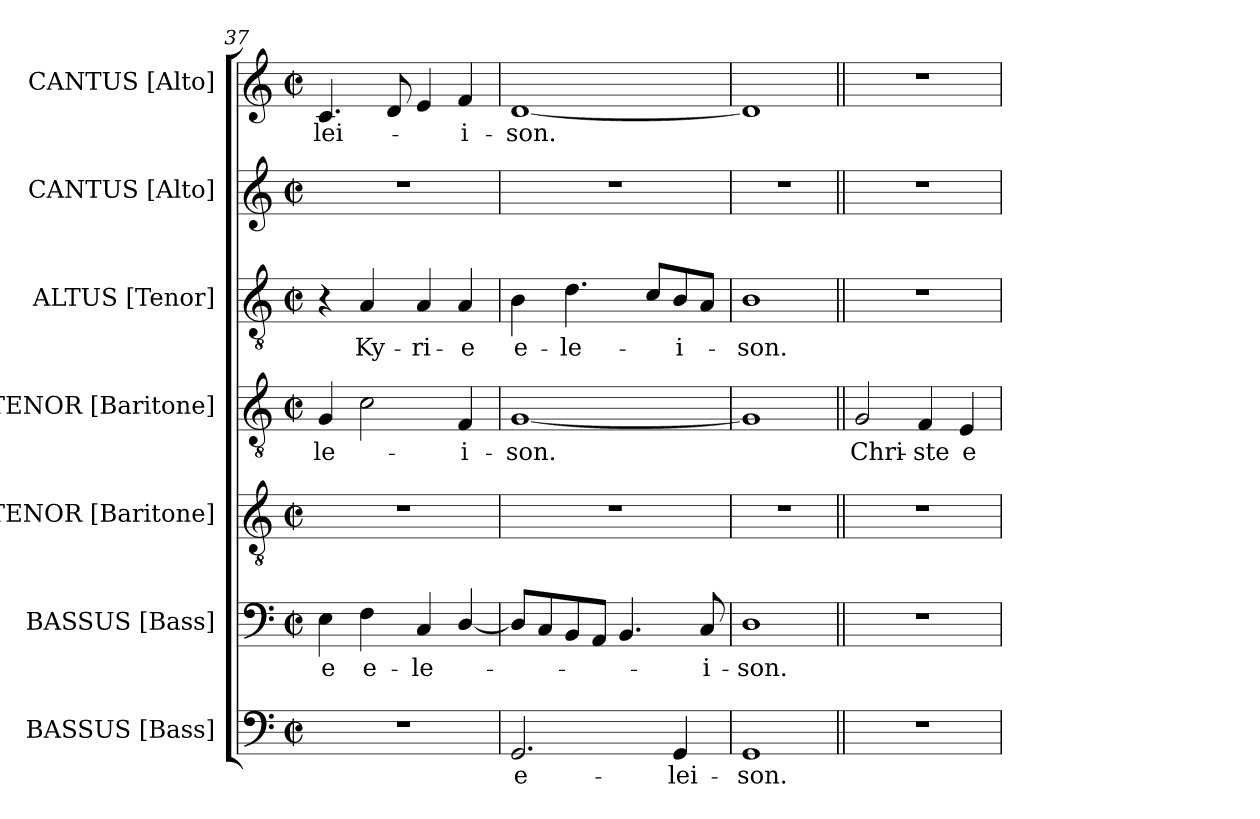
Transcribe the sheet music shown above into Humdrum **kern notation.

**kern	**text	**kern	**text	**kern	**kern	**text	**kern	**text	**kern	**kern	**text
*part7	*part7	*part6	*part6	*part5	*part4	*part4	*part3	*part3	*part2	*part1	*part1
*staff7	*staff7	*staff6	*staff6	*staff5	*staff4	*staff4	*staff3	*staff3	*staff2	*staff1	*staff1
*I"BASSUS [Bass]	*	*I"BASSUS [Bass]	*	*I"TENOR [Baritone]	*I"TENOR [Baritone]	*	*I"ALTUS [Tenor]	*	*I"CANTUS [Alto]	*I"CANTUS [Alto]	*
*I'B.	*	*I'B.	*	*I'Bar.	*I'Bar.	*	*I'T.	*	*I'A.	*I'A.	*
*clefF4	*	*clefF4	*	*clefGv2	*clefGv2	*	*clefGv2	*	*clefG2	*clefG2	*
*	*	*	*	*ITrd7c12	*ITrd7c12	*	*ITrd7c12	*	*	*	*
*k[]	*	*k[]	*	*k[]	*k[]	*	*k[]	*	*k[]	*k[]	*
*C:	*	*C:	*	*C:	*C:	*	*C:	*	*C:	*C:	*
*M2/2	*	*M2/2	*	*M2/2	*M2/2	*	*M2/2	*	*M2/2	*M2/2	*
*met(c|)	*	*met(c|)	*	*met(c|)	*met(c|)	*	*met(c|)	*	*met(c|)	*met(c|)	*
=37	=37	=37	=37	=37	=37	=37	=37	=37	=37	=37	=37
!	!	!	!LO:LY:b:color=#000000	!	!	!	!	!	!	!	!
!	!	!	!	!	!	!LO:LY:b:color=#000000	!	!	!	!	!
!	!	!	!	!	!	!	!	!	!	!	!LO:LY:b:color=#000000
1r	.	4Ei\	-e	1r	4GGi/	-le-	4r	.	1r	4.ci/	-lei-
!	!	!	!LO:LY:b:color=#000000	!	!	!	!	!	!	!	!
!	!	!	!	!	!	!	!	!LO:LY:b:color=#000000	!	!	!
.	.	4Fi\	e-	.	2Ci\	.	4AAi/	Ky-	.	.	.
.	.	.	.	.	.	.	.	.	.	8di/	.
!	!	!	!LO:LY:b:color=#000000	!	!	!	!	!	!	!	!
!	!	!	!	!	!	!	!	!LO:LY:b:color=#000000	!	!	!
.	.	4Ci/	-le-	.	.	.	4AAi/	-ri-	.	4ei/	.
!	!	!	!	!	!	!LO:LY:b:color=#000000	!	!	!	!	!
!	!	!	!	!	!	!	!	!LO:LY:b:color=#000000	!	!	!
!	!	!	!	!	!	!	!	!	!	!	!LO:LY:b:color=#000000
.	.	[<4Di/	.	.	4FFi/	-i-	4AAi/	-e	.	4fi/	-i-
=38	=38	=38	=38	=38	=38	=38	=38	=38	=38	=38	=38
!	!LO:LY:b:color=#000000	!	!	!	!	!	!	!	!	!	!
!	!	!	!	!	!	!LO:LY:b:color=#000000	!	!	!	!	!
!	!	!	!	!	!	!	!	!LO:LY:b:color=#000000	!	!	!
!	!	!	!	!	!	!	!	!	!	!	!LO:LY:b:color=#000000
2.GGi/	e-	8Di/L]	.	1r	[<1GGi	-son.	4BBi\	e-	1r	[<1di	-son.
.	.	8Ci/	.	.	.	.	.	.	.	.	.
!	!	!	!	!	!	!	!	!LO:LY:b:color=#000000	!	!	!
.	.	8BBi/	.	.	.	.	4.Di\	-le-	.	.	.
.	.	8AAi/J	.	.	.	.	.	.	.	.	.
.	.	4.BBi/	.	.	.	.	.	.	.	.	.
.	.	.	.	.	.	.	8Ci/L	.	.	.	.
!	!LO:LY:b:color=#000000	!	!	!	!	!	!	!	!	!	!
!	!	!	!	!	!	!	!	!LO:LY:b:color=#000000	!	!	!
4GGi/	-lei-	.	.	.	.	.	8BBi/	-i-	.	.	.
!	!	!	!LO:LY:b:color=#000000	!	!	!	!	!	!	!	!
.	.	8Ci/	-i-	.	.	.	8AAi/J	.	.	.	.
=39	=39	=39	=39	=39	=39	=39	=39	=39	=39	=39	=39
!	!LO:LY:b:color=#000000	!	!	!	!	!	!	!	!	!	!
!	!	!	!LO:LY:b:color=#000000	!	!	!	!	!	!	!	!
!	!	!	!	!	!	!	!	!LO:LY:b:color=#000000	!	!	!
1GGi	-son.	1Di	-son.	1r	1GGi]	.	1BBi	-son.	1r	1di]	.
!!LO:LB:g=z
=40||	=40||	=40||	=40||	=40||	=40||	=40||	=40||	=40||	=40||	=40||	=40||
!	!	!	!	!	!	!LO:LY:b:color=#000000	!	!	!	!	!
1r	.	1r	.	1r	2GGi/	Chri-	1r	.	1r	1r	.
!	!	!	!	!	!	!LO:LY:b:color=#000000	!	!	!	!	!
.	.	.	.	.	4FFi/	-ste	.	.	.	.	.
!	!	!	!	!	!	!LO:LY:b:color=#000000	!	!	!	!	!
.	.	.	.	.	4EEi/	e-	.	.	.	.	.
=	=	=	=	=	=	=	=	=	=	=	=
*-	*-	*-	*-	*-	*-	*-	*-	*-	*-	*-	*-
